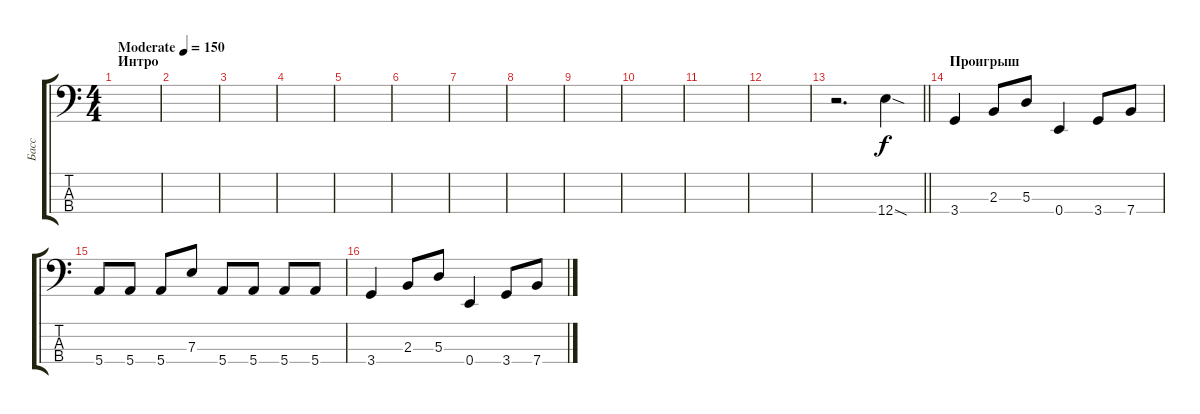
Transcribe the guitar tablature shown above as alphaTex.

\track ("Басс" "Басс") {instrument electricbassfinger}
\staff {score tabs}
\tuning (G2 D2 A1 E1) {hide}
\ts (4 4)
\section ("" "Интро")
\tempo (150 "Moderate")
\clef f4
\ks c
|
|
|
|
|
|
|
|
|
|
|
|
\barLineRight lightlight
r.2{d} 12.4{sod}.4 |
\section ("" "Проигрыш")
3.4.4 2.3.8 5.3.8 0.4.4 3.4.8 7.4.8 |
5.4.8 5.4.8 5.4.8 7.3.8 5.4.8 5.4.8 5.4.8 5.4.8 |
3.4.4 2.3.8 5.3.8 0.4.4 3.4.8 7.4.8
